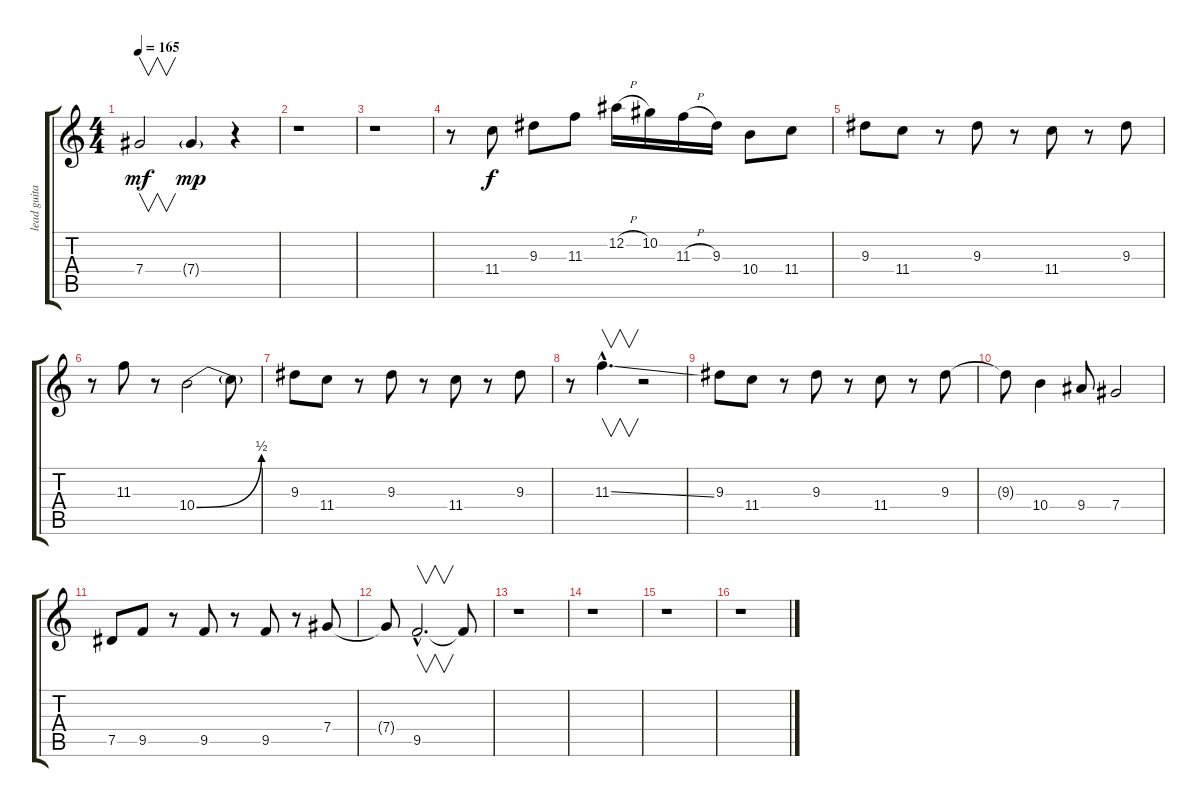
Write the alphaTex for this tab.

\track ("lead guitar " "lead guita") {instrument overdrivenguitar}
\staff {score tabs}
\tuning (Eb4 Bb3 Gb3 Db3 Ab2 Eb2) {hide}
\ts (4 4)
\tempo 165
\clef g2
\ks c
7.4.2{v dy mf} 7.4{g}.4{dy mp} r.4 |
r.1 |
r.1 |
r.8 11.4.8{dy f} 9.3.8 11.3.8 12.2{h}.16 10.2.16 11.3{h}.16 9.3.16 10.4.8 11.4.8 |
9.3.8 11.4.8 r.8 9.3.8 r.8 11.4.8 r.8 9.3.8 |
r.8 11.3.8 r.8 10.4{be (bend 0 0 60 2)}.2 10.4{t}.8 |
9.3.8 11.4.8 r.8 9.3.8 r.8 11.4.8 r.8 9.3.8 |
r.8 11.3{ss hac}.4{v d} r.2 |
9.3.8 11.4.8 r.8 9.3.8 r.8 11.4.8 r.8 9.3.8 |
9.3{t}.8 10.4.4 9.4.8 7.4.2 |
7.5.8 9.5.8 r.8 9.5.8 r.8 9.5.8 r.8 7.4.8 |
7.4{t}.8 9.5{hac}.2{v d} 9.5{t}.8 |
r.1 |
r.1 |
r.1 |
r.1
